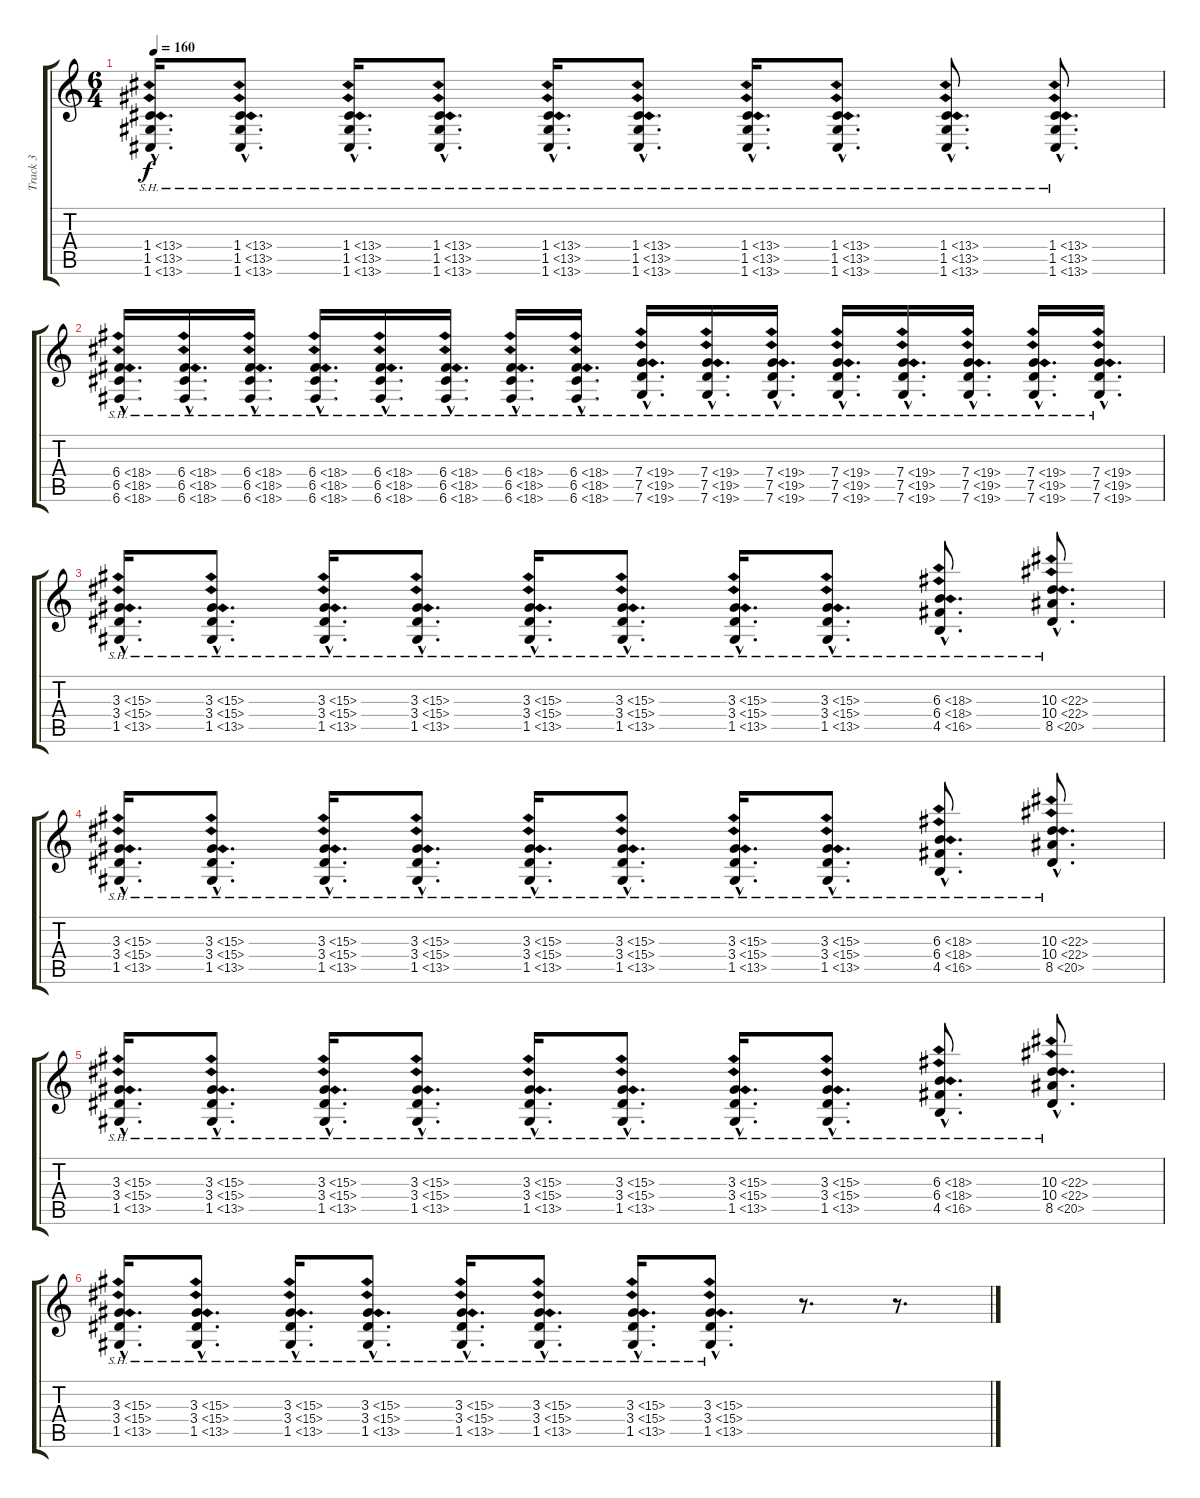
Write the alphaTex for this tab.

\track ("Track 3" "Track 3") {instrument overdrivenguitar}
\staff {score tabs}
\tuning (D4 A3 F3 C3 G2 C2) {hide}
\ts (6 4)
\tempo 160
\clef g2
\ks c
(1.4{sh 12 hac} 1.5{sh 12 hac} 1.6{sh 12 hac}).16{d dy f} (1.4{sh 12 hac} 1.5{sh 12 hac} 1.6{sh 12 hac}).8{d} (1.4{sh 12 hac} 1.5{sh 12 hac} 1.6{sh 12 hac}).16{d} (1.4{sh 12 hac} 1.5{sh 12 hac} 1.6{sh 12 hac}).8{d} (1.4{sh 12 hac} 1.5{sh 12 hac} 1.6{sh 12 hac}).16{d} (1.4{sh 12 hac} 1.5{sh 12 hac} 1.6{sh 12 hac}).8{d} (1.4{sh 12 hac} 1.5{sh 12 hac} 1.6{sh 12 hac}).16{d} (1.4{sh 12 hac} 1.5{sh 12 hac} 1.6{sh 12 hac}).8{d} (1.4{sh 12 hac} 1.5{sh 12 hac} 1.6{sh 12 hac}).8{d} (1.4{sh 12 hac} 1.5{sh 12 hac} 1.6{sh 12 hac}).8{d} |
(6.4{sh 12 hac} 6.5{sh 12 hac} 6.6{sh 12 hac}).16{d} (6.4{sh 12 hac} 6.5{sh 12 hac} 6.6{sh 12 hac}).16{d} (6.4{sh 12 hac} 6.5{sh 12 hac} 6.6{sh 12 hac}).16{d} (6.4{sh 12 hac} 6.5{sh 12 hac} 6.6{sh 12 hac}).16{d} (6.4{sh 12 hac} 6.5{sh 12 hac} 6.6{sh 12 hac}).16{d} (6.4{sh 12 hac} 6.5{sh 12 hac} 6.6{sh 12 hac}).16{d} (6.4{sh 12 hac} 6.5{sh 12 hac} 6.6{sh 12 hac}).16{d} (6.4{sh 12 hac} 6.5{sh 12 hac} 6.6{sh 12 hac}).16{d} (7.4{sh 12 hac} 7.5{sh 12 hac} 7.6{sh 12 hac}).16{d} (7.4{sh 12 hac} 7.5{sh 12 hac} 7.6{sh 12 hac}).16{d} (7.4{sh 12 hac} 7.5{sh 12 hac} 7.6{sh 12 hac}).16{d} (7.4{sh 12 hac} 7.5{sh 12 hac} 7.6{sh 12 hac}).16{d} (7.4{sh 12 hac} 7.5{sh 12 hac} 7.6{sh 12 hac}).16{d} (7.4{sh 12 hac} 7.5{sh 12 hac} 7.6{sh 12 hac}).16{d} (7.4{sh 12 hac} 7.5{sh 12 hac} 7.6{sh 12 hac}).16{d} (7.4{sh 12 hac} 7.5{sh 12 hac} 7.6{sh 12 hac}).16{d} |
(3.3{sh 12 hac} 3.4{sh 12 hac} 1.5{sh 12 hac}).16{d} (3.3{sh 12 hac} 3.4{sh 12 hac} 1.5{sh 12 hac}).8{d} (3.3{sh 12 hac} 3.4{sh 12 hac} 1.5{sh 12 hac}).16{d} (3.3{sh 12 hac} 3.4{sh 12 hac} 1.5{sh 12 hac}).8{d} (3.3{sh 12 hac} 3.4{sh 12 hac} 1.5{sh 12 hac}).16{d} (3.3{sh 12 hac} 3.4{sh 12 hac} 1.5{sh 12 hac}).8{d} (3.3{sh 12 hac} 3.4{sh 12 hac} 1.5{sh 12 hac}).16{d} (3.3{sh 12 hac} 3.4{sh 12 hac} 1.5{sh 12 hac}).8{d} (6.3{sh 12 hac} 6.4{sh 12 hac} 4.5{sh 12 hac}).8{d} (10.3{sh 12 hac} 10.4{sh 12 hac} 8.5{sh 12 hac}).8{d} |
(3.3{sh 12 hac} 3.4{sh 12 hac} 1.5{sh 12 hac}).16{d} (3.3{sh 12 hac} 3.4{sh 12 hac} 1.5{sh 12 hac}).8{d} (3.3{sh 12 hac} 3.4{sh 12 hac} 1.5{sh 12 hac}).16{d} (3.3{sh 12 hac} 3.4{sh 12 hac} 1.5{sh 12 hac}).8{d} (3.3{sh 12 hac} 3.4{sh 12 hac} 1.5{sh 12 hac}).16{d} (3.3{sh 12 hac} 3.4{sh 12 hac} 1.5{sh 12 hac}).8{d} (3.3{sh 12 hac} 3.4{sh 12 hac} 1.5{sh 12 hac}).16{d} (3.3{sh 12 hac} 3.4{sh 12 hac} 1.5{sh 12 hac}).8{d} (6.3{sh 12 hac} 6.4{sh 12 hac} 4.5{sh 12 hac}).8{d} (10.3{sh 12 hac} 10.4{sh 12 hac} 8.5{sh 12 hac}).8{d} |
(3.3{sh 12 hac} 3.4{sh 12 hac} 1.5{sh 12 hac}).16{d} (3.3{sh 12 hac} 3.4{sh 12 hac} 1.5{sh 12 hac}).8{d} (3.3{sh 12 hac} 3.4{sh 12 hac} 1.5{sh 12 hac}).16{d} (3.3{sh 12 hac} 3.4{sh 12 hac} 1.5{sh 12 hac}).8{d} (3.3{sh 12 hac} 3.4{sh 12 hac} 1.5{sh 12 hac}).16{d} (3.3{sh 12 hac} 3.4{sh 12 hac} 1.5{sh 12 hac}).8{d} (3.3{sh 12 hac} 3.4{sh 12 hac} 1.5{sh 12 hac}).16{d} (3.3{sh 12 hac} 3.4{sh 12 hac} 1.5{sh 12 hac}).8{d} (6.3{sh 12 hac} 6.4{sh 12 hac} 4.5{sh 12 hac}).8{d} (10.3{sh 12 hac} 10.4{sh 12 hac} 8.5{sh 12 hac}).8{d} |
(3.3{sh 12 hac} 3.4{sh 12 hac} 1.5{sh 12 hac}).16{d} (3.3{sh 12 hac} 3.4{sh 12 hac} 1.5{sh 12 hac}).8{d} (3.3{sh 12 hac} 3.4{sh 12 hac} 1.5{sh 12 hac}).16{d} (3.3{sh 12 hac} 3.4{sh 12 hac} 1.5{sh 12 hac}).8{d} (3.3{sh 12 hac} 3.4{sh 12 hac} 1.5{sh 12 hac}).16{d} (3.3{sh 12 hac} 3.4{sh 12 hac} 1.5{sh 12 hac}).8{d} (3.3{sh 12 hac} 3.4{sh 12 hac} 1.5{sh 12 hac}).16{d} (3.3{sh 12 hac} 3.4{sh 12 hac} 1.5{sh 12 hac}).8{d} r.8{d} r.8{d}
